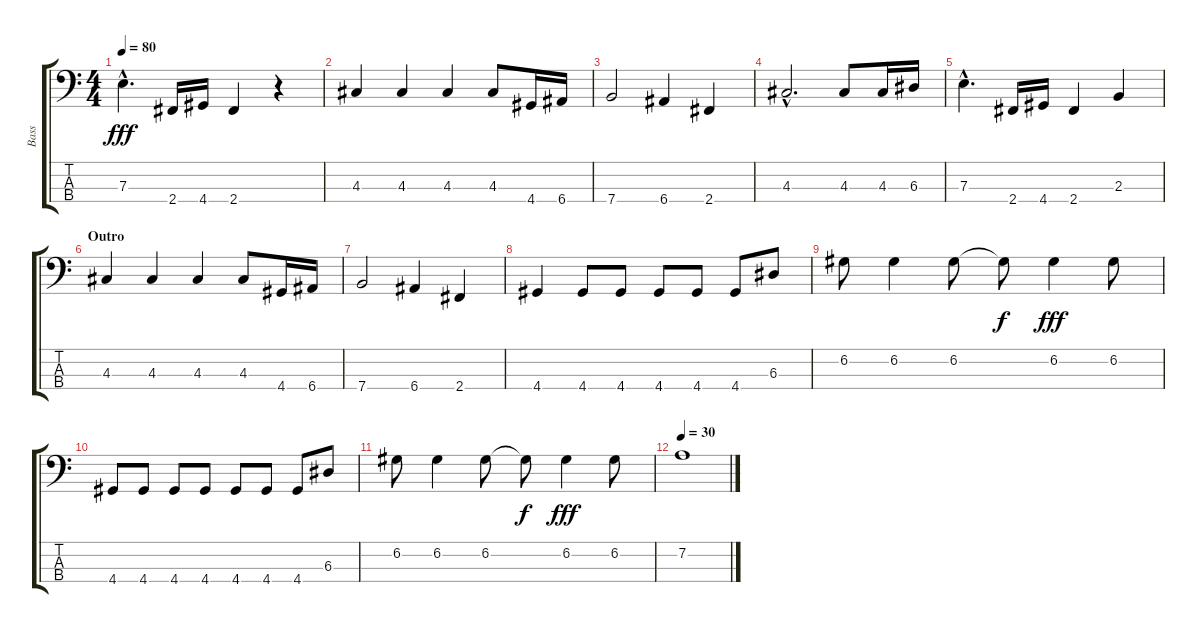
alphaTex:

\track ("Bass" "Bass") {instrument electricbassfinger}
\staff {score tabs}
\tuning (G2 D2 A1 E1) {hide}
\ts (4 4)
\tempo 80
\clef f4
\ks c
7.3{hac}.4{d dy fff} 2.4.16 4.4.16 2.4.4 r.4 |
4.3.4 4.3.4 4.3.4 4.3.8 4.4.16 6.4.16 |
7.4.2 6.4.4 2.4.4 |
4.3{hac}.2{d} 4.3.8 4.3.16 6.3.16 |
7.3{hac}.4{d} 2.4.16 4.4.16 2.4.4 2.3.4 |
\section ("" "Outro")
4.3.4 4.3.4 4.3.4 4.3.8 4.4.16 6.4.16 |
7.4.2 6.4.4 2.4.4 |
4.4.4 4.4.8 4.4.8 4.4.8 4.4.8 4.4.8 6.3.8 |
6.2.8 6.2.4 6.2.8 6.2{t}.8{dy f} 6.2.4{dy fff} 6.2.8 |
4.4.8 4.4.8 4.4.8 4.4.8 4.4.8 4.4.8 4.4.8 6.3.8 |
6.2.8 6.2.4 6.2.8 6.2{t}.8{dy f} 6.2.4{dy fff} 6.2.8 |
\tempo 30
7.2.1
